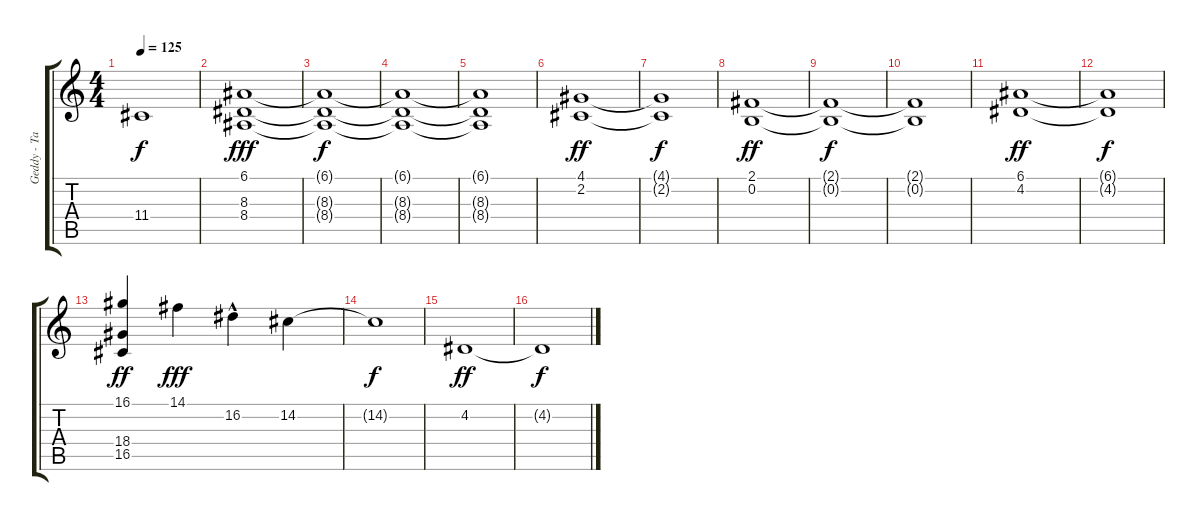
\track ("Geddy - Taurus Pedal" "Geddy - Ta") {instrument pad8sweep}
\staff {score tabs}
\tuning (E4 B3 G3 D3 A2 E2) {hide}
\ts (4 4)
\tempo 125
\clef g2
\ks c
11.4{t}.1{dy f} |
(6.1 8.3 8.4).1{dy fff} |
(6.1{t} 8.3{t} 8.4{t}).1{dy f} |
(6.1{t} 8.3{t} 8.4{t}).1 |
(6.1{t} 8.3{t} 8.4{t}).1 |
(4.1 2.2).1{dy ff} |
(4.1{t} 2.2{t}).1{dy f} |
(2.1 0.2).1{dy ff} |
(2.1{t} 0.2{t}).1{dy f} |
(2.1{t} 0.2{t}).1 |
(6.1 4.2).1{dy ff} |
(6.1{t} 4.2{t}).1{dy f} |
(16.1 18.4 16.5).4{dy ff} 14.1.4{dy fff} 16.2{hac}.4 14.2.4 |
14.2{t}.1{dy f} |
4.2.1{dy ff} |
4.2{t}.1{dy f}
